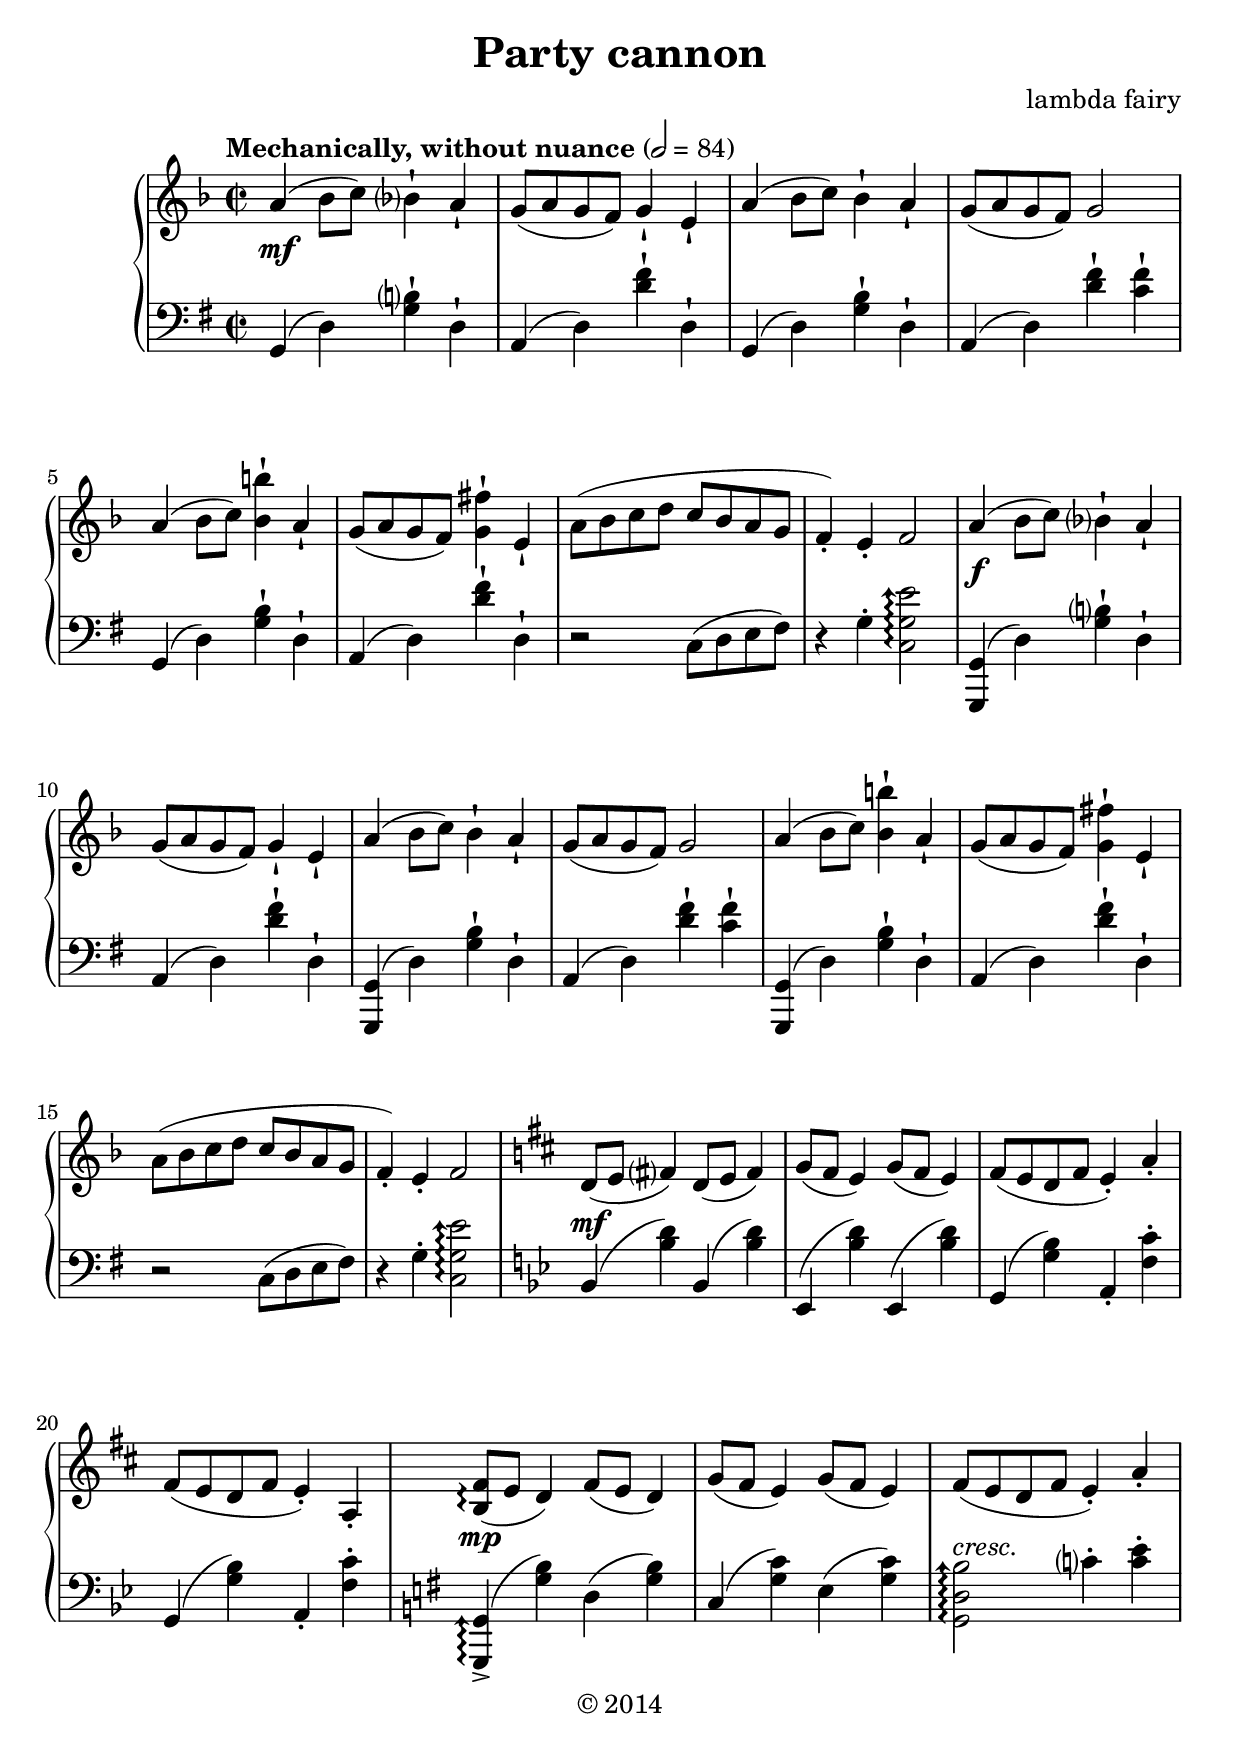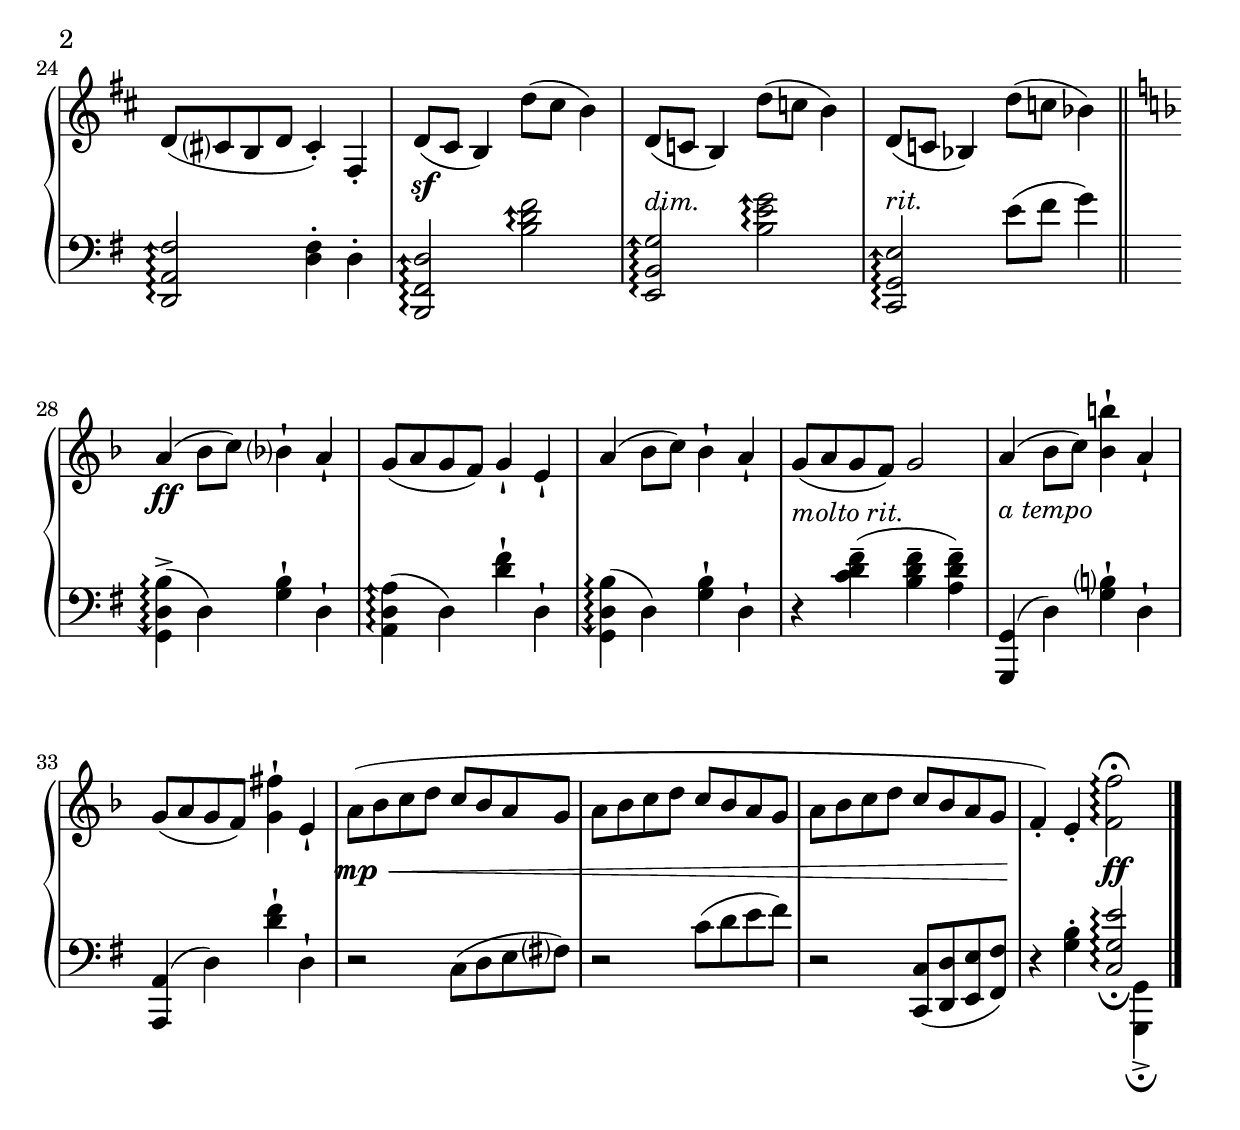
\version "2.18.2"

\include "articulate.ly"
\include "shared.ily"

#(set-global-staff-size 23)

\header {
    title = "Party cannon"
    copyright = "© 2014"
    }

global = {
    \time 2/2
    \set Staff.midiInstrument = #"acoustic grand"
    }

A = {
    \tempo "Mechanically, without nuance" 2 = 84
    \clef treble
    \key f \major

    \relative f' {
        \repeat unfold 2 {
            | a4( bf8 c) bf?4-! a-!
            | g8( a g f) g4-! e-!
            | a4( bf8 c) bf4-! a-!
            | g8( a g f) g2

            | a4( bf8 c) <bf b'>4-! a-!
            | g8( a g f) <g fs'>4-! e-!
            | a8( bf c d c bf a g
            | f4)-. e-. f2
            }
        }

    \key d \major
    \relative d' {
        | d8( e fs?4) d8( e fs4)
        | g8( fs e4) g8( fs e4)
        | fs8( e d fs e4)-. a-.
        | fs8( e d fs e4)-. a,-.

        | <b fs'>8(\arpeggio e d4) fs8( e d4)
        | g8( fs e4) g8( fs e4)
        | fs8( e d fs e4)-. a-.
        | d,8( cs? b d cs4)-. fs,-.

        | d'8( cs b4) d'8( cs b4)
        | d,8( c b4) d'8( c b4)
        | d,8( c bf4) d'8( c bf4)
        }

    \bar "||"

    \key f \major
    \relative f' {
        | a4( bf8 c) bf?4-! a-!
        | g8( a g f) g4-! e-!
        | a4( bf8 c) bf4-! a-!
        | g8( a g f) g2

        %{
        | a4( bf8 c) b'16( bf,? b' bf,) a4-!
        | g8( a g f) fs'16( g, fs' g,) e4-!
        %}
        | a4( bf8 c) <bf b'>4-! a-!
        | g8( a g f) <g fs'>4-! e-!
        | a8( bf c d c bf a g
        | a bf c d c bf a g
        | a bf c d c bf a g
        | f4)-. e-. <f f'>2\arpeggio\fermata
        }

    \bar "|."
    }

dynamics = {
    | s1*8\mf
    | s1*8\f
    | s1*4\mf
    | s1*2\mp
    | s1*2-\markup { \italic "cresc." }
    | s1\sf
    | s1-\markup { \italic "dim." }
    | s1-\markup { \italic "rit." }
    | s1*3\ff
    | s1-\markup { \italic "molto rit." }
    | s1*2-\markup { \italic "a tempo" }
    | s1*3\mp\<
    | s2\! s\ff
    }

B = {
    \clef bass
    \key g \major

    \arpeggioArrowUp

    \relative g, {
        | g4( d') <g b?>-! d-!
        | a4( d) <d' fs>-! d,-!
        | g,4( d') <g b>-! d-!
        | a4( d) <d' fs>-! <c fs>-!

        | g,4( d') <g b>-! d-!
        | a4( d) <d' fs>-! d,-!
        | r2 c8( d e fs)
        | r4 g4-. <c, g' e'>2\arpeggio
        }

    \relative g, {
        | <g, g'>4( d'') <g b?>-! d-!
        | a4( d) <d' fs>-! d,-!
        | <g,, g'>4( d'') <g b>-! d-!
        | a4( d) <d' fs>-! <c fs>-!

        | <g,, g'>4( d'') <g b>-! d-!
        | a4( d) <d' fs>-! d,-!
        | r2 c8( d e fs)
        | r4 g4-. <c, g' e'>2\arpeggio
        }

    \key bf \major
    \relative bf, {
        | bf4( <bf' d>) bf,4( <bf' d>)
        | ef,,4( <bf'' d>) ef,,4( <bf'' d>)
        | g,4( <g' bf>) a,4-. <f' c'>-.
        | g,4( <g' bf>) a,4-. <f' c'>-.

        \key g \major
        | <g,, g'>4(->\arpeggio <g'' b>) d4( <g b>)
        | c,4( <g' c>) e4( <g c>)
        \arpeggioArrowUp
        | <g, d' b'>2\arpeggio c'?4-. <c e>-.
        | <d,, a' fs'>2\arpeggio <d' fs>4-. d-.

        | <b, fs' d'>2\arpeggio <b'' d fs>\arpeggio
        | <e,, b' g'>\arpeggio <b'' e g>\arpeggio
        | <c,, g' e'>\arpeggio e''8( fs g4)
        }

    \relative g, {
        \arpeggioArrowDown
        | <g d' b'>4->(\arpeggio d') <g b>-! d-!
        \arpeggioArrowUp
        | <a d a'>4(\arpeggio d) <d' fs>-! d,-!
        \arpeggioArrowDown
        | <g, d' b'>4(\arpeggio d') <g b>-! d-!
        | r4 <c' d fs>--( <b d fs>-- <a d fs>--)

        | <g,, g'>4( d'') <g b?>-! d-!
        | <a, a'>4( d') <d' fs>-! d,-!
        | r2 c8( d e fs?)
        | r2 c'8( d e fs)
        | r2 <c,, c'>8( <d d'> <e e'> <fs fs'>)
        \arpeggioArrowUp
        | r4 <g' b>4-.
        << <c, g' e'>2\arpeggio_\fermata \\ { s4 <g, g'>->\fermata } >>
        }

    }

\score {
    \new PianoStaff <<
        \new Staff = "A" << \global \A >>
        \new Dynamics \dynamics
        \new Staff = "B" << \global \B >>
        >>
    \layout { }
    }

\score {
    \articulate \new PianoStaff <<
        \new Staff = "A" << \global \A >>
        \new Dynamics \dynamics
        \new Staff = "B" << \global \B >>
        >>
    \midi { }
    }
